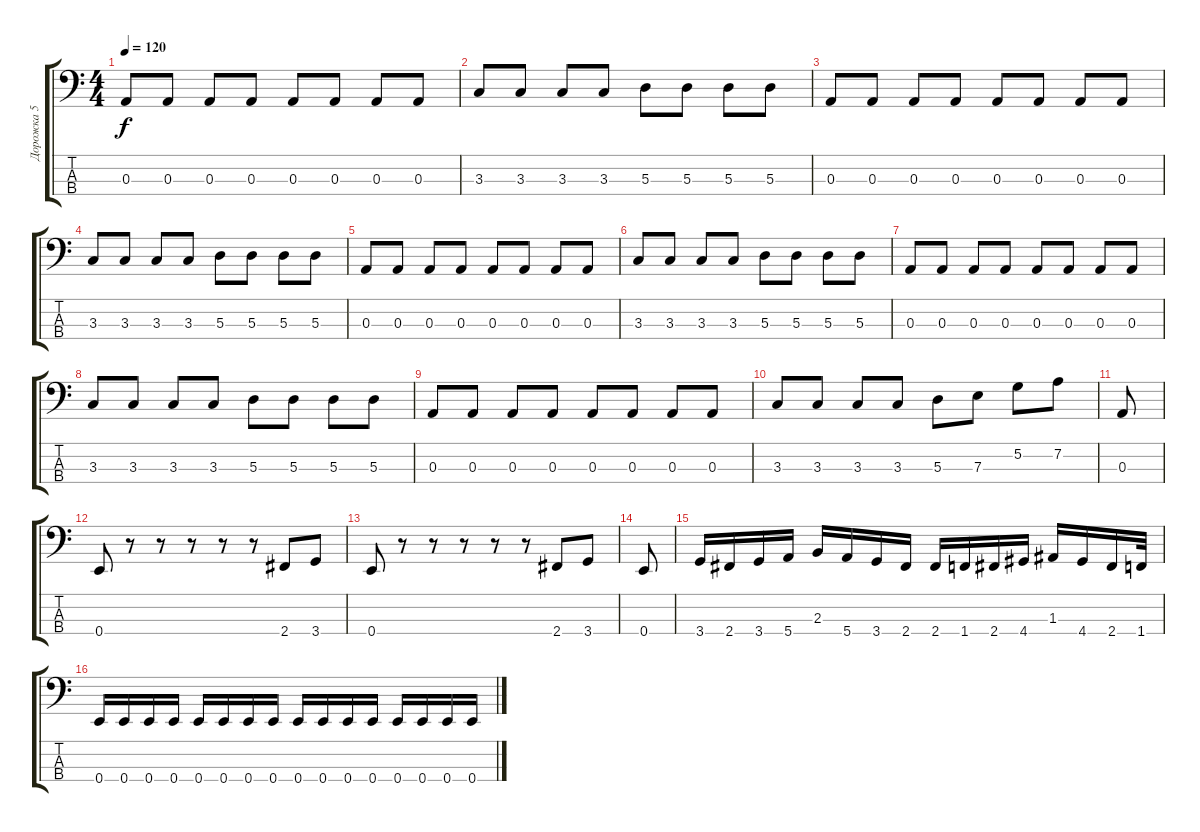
\track ("Дорожка 5" "Дорожка 5") {instrument electricbasspick}
\staff {score tabs}
\tuning (G2 D2 A1 E1) {hide}
\ts (4 4)
\tempo 120
\clef f4
\ks c
0.3.8{dy f} 0.3.8 0.3.8 0.3.8 0.3.8 0.3.8 0.3.8 0.3.8 |
3.3.8 3.3.8 3.3.8 3.3.8 5.3.8 5.3.8 5.3.8 5.3.8 |
0.3.8 0.3.8 0.3.8 0.3.8 0.3.8 0.3.8 0.3.8 0.3.8 |
3.3.8 3.3.8 3.3.8 3.3.8 5.3.8 5.3.8 5.3.8 5.3.8 |
0.3.8 0.3.8 0.3.8 0.3.8 0.3.8 0.3.8 0.3.8 0.3.8 |
3.3.8 3.3.8 3.3.8 3.3.8 5.3.8 5.3.8 5.3.8 5.3.8 |
0.3.8 0.3.8 0.3.8 0.3.8 0.3.8 0.3.8 0.3.8 0.3.8 |
3.3.8 3.3.8 3.3.8 3.3.8 5.3.8 5.3.8 5.3.8 5.3.8 |
0.3.8 0.3.8 0.3.8 0.3.8 0.3.8 0.3.8 0.3.8 0.3.8 |
3.3.8 3.3.8 3.3.8 3.3.8 5.3.8 7.3.8 5.2.8 7.2.8 |
0.3.8 |
0.4.8 r.8 r.8 r.8 r.8 r.8 2.4.8 3.4.8 |
0.4.8 r.8 r.8 r.8 r.8 r.8 2.4.8 3.4.8 |
0.4.8 |
3.4.16 2.4.16 3.4.16 5.4.16 2.3.16 5.4.16 3.4.16 2.4.16 2.4.16 1.4.16 2.4.16 4.4.16 1.3.16 4.4.16 2.4.16 1.4.32 |
0.4.16 0.4.16 0.4.16 0.4.16 0.4.16 0.4.16 0.4.16 0.4.16 0.4.16 0.4.16 0.4.16 0.4.16 0.4.16 0.4.16 0.4.16 0.4.16
